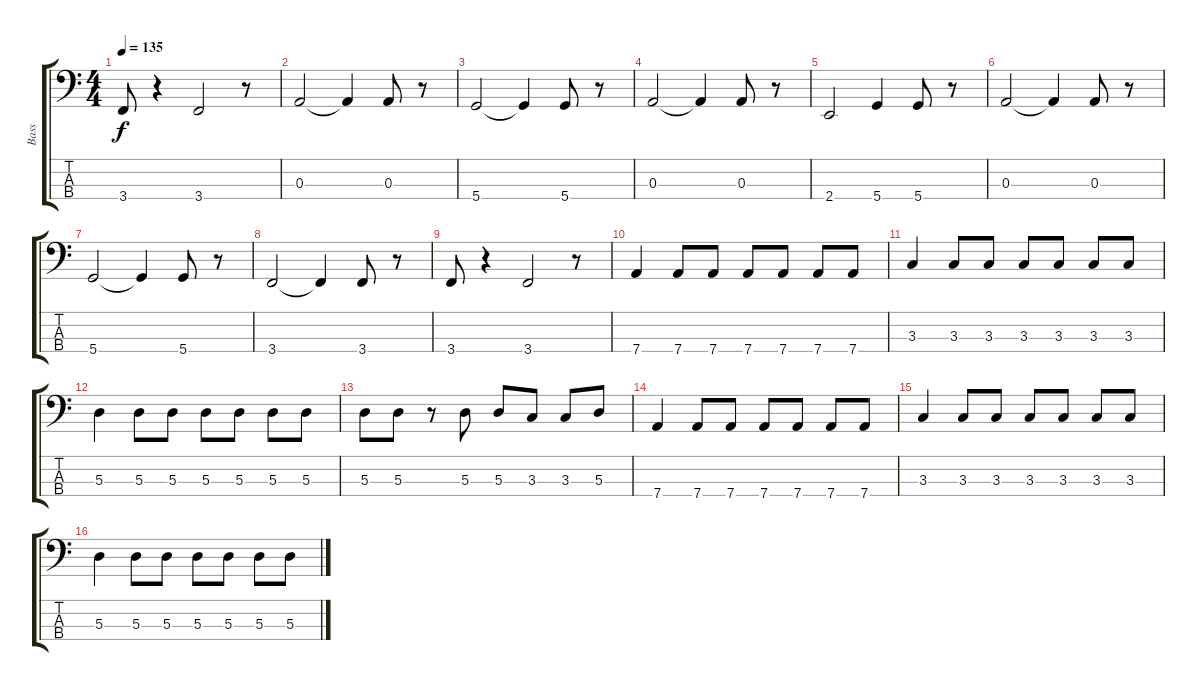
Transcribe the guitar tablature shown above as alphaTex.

\track ("Bass" "Bass") {instrument electricbassfinger}
\staff {score tabs}
\tuning (G2 D2 A1 D1) {hide}
\ts (4 4)
\tempo 135
\clef f4
\ks c
3.4.8{dy f} r.4 3.4.2 r.8 |
0.3.2 0.3{t}.4 0.3.8 r.8 |
5.4.2 5.4{t}.4 5.4.8 r.8 |
0.3.2 0.3{t}.4 0.3.8 r.8 |
2.4.2 5.4.4 5.4.8 r.8 |
0.3.2 0.3{t}.4 0.3.8 r.8 |
5.4.2 5.4{t}.4 5.4.8 r.8 |
3.4.2 3.4{t}.4 3.4.8 r.8 |
3.4.8 r.4 3.4.2 r.8 |
7.4.4 7.4.8 7.4.8 7.4.8 7.4.8 7.4.8 7.4.8 |
3.3.4 3.3.8 3.3.8 3.3.8 3.3.8 3.3.8 3.3.8 |
5.3.4 5.3.8 5.3.8 5.3.8 5.3.8 5.3.8 5.3.8 |
5.3.8 5.3.8 r.8 5.3.8 5.3.8 3.3.8 3.3.8 5.3.8 |
7.4.4 7.4.8 7.4.8 7.4.8 7.4.8 7.4.8 7.4.8 |
3.3.4 3.3.8 3.3.8 3.3.8 3.3.8 3.3.8 3.3.8 |
5.3.4 5.3.8 5.3.8 5.3.8 5.3.8 5.3.8 5.3.8
